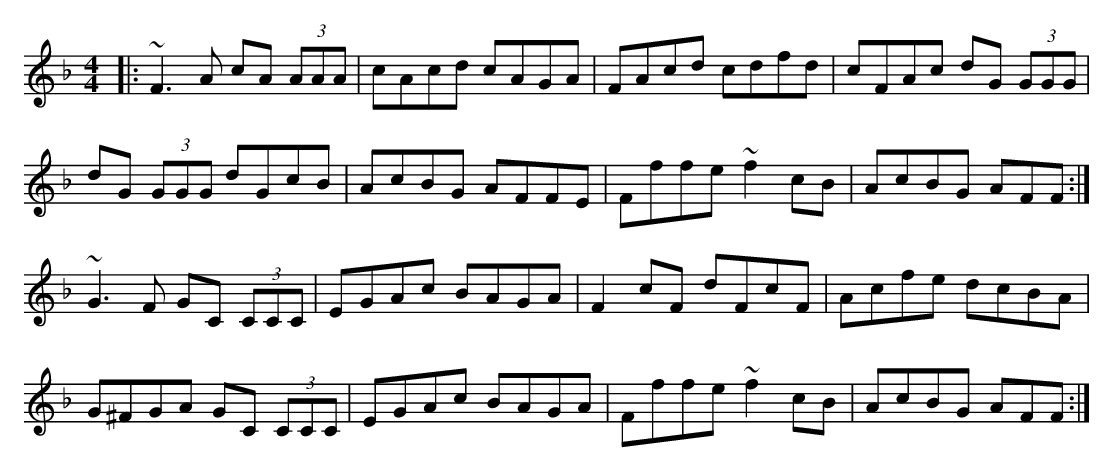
X:1
M:4/4
K:F
|:~F3 A cA (3AAA|cAcd cAGA|FAcd cdfd|cFAc dG (3GGG|
dG (3GGG dGcB|AcBG AFFE|Fffe ~f2 cB|AcBG AFF:|
~G3 F GC (3CCC|EGAc BAGA|F2 cF dFcF|Acfe dcBA|
G^FGA GC (3CCC|EGAc BAGA|Fffe ~f2 cB|AcBG AFF:|
